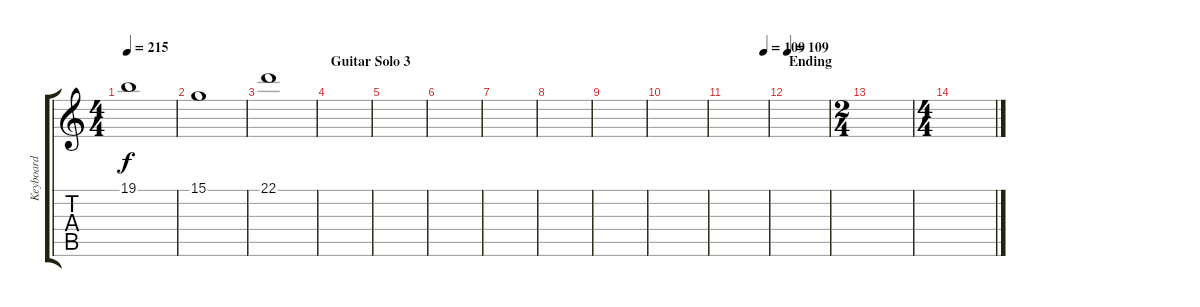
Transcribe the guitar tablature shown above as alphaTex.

\track ("Keyboard" "Keyboard") {instrument stringensemble1}
\staff {score tabs}
\tuning (E4 B3 G3 D3 A2 E2) {hide}
\ts (4 4)
\tempo 215
\clef g2
\ks c
19.1.1{dy f} |
15.1.1 |
22.1.1 |
\section ("" "Guitar Solo 3")
|
|
|
|
|
|
|
\tempo (109 0.9166666666666666)
|
\section ("" "Ending")
\tempo 109
|
\ts (2 4)
|
\ts (4 4)
